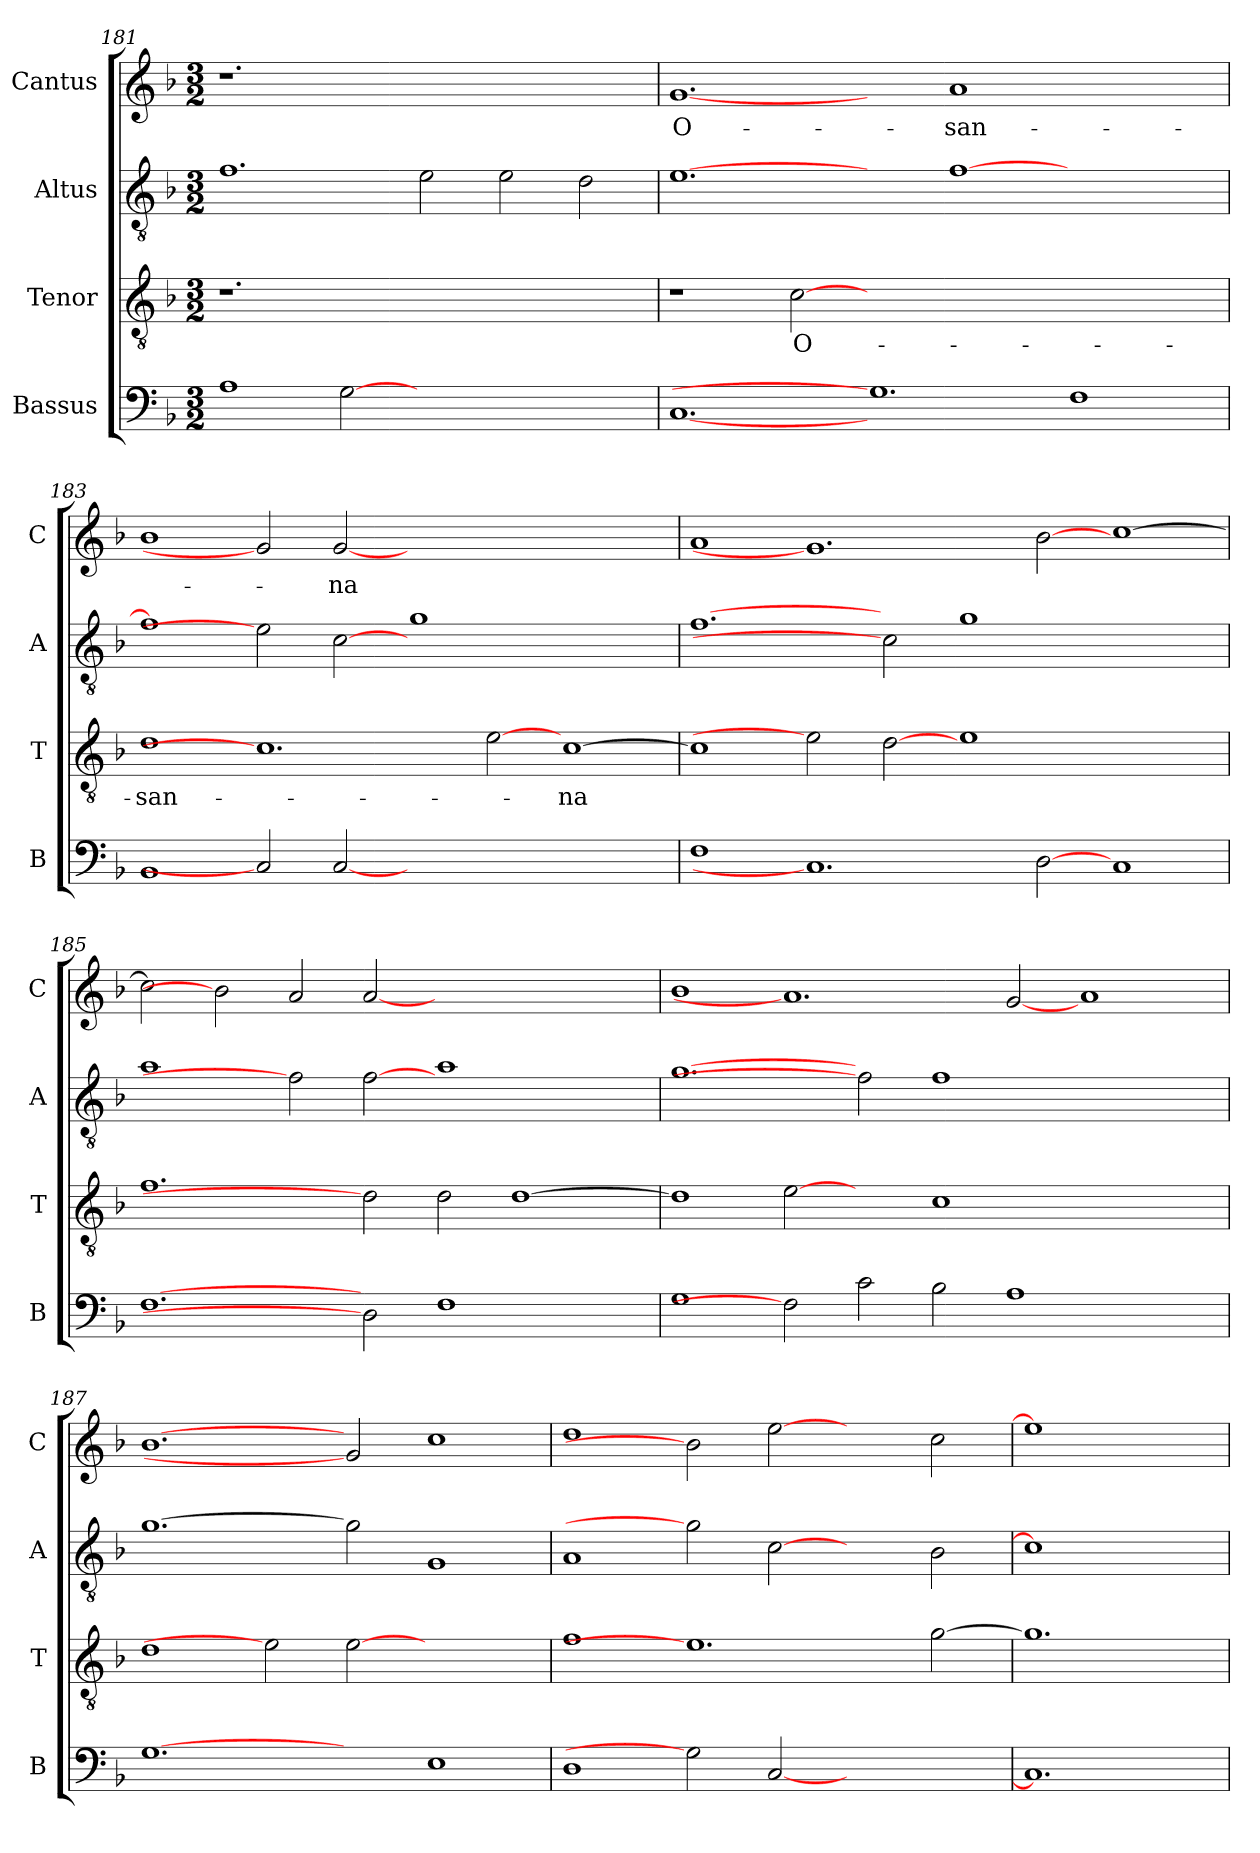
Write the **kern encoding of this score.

**kern	**kern	**text	**kern	**text	**kern	**text
*part4	*part3	*part3	*part2	*part2	*part1	*part1
*staff4	*staff3	*staff3	*staff2	*staff2	*staff1	*staff1
*I"Bassus	*I"Tenor	*	*I"Altus	*	*I"Cantus	*
*I'B	*I'T	*	*I'A	*	*I'C	*
*clefF4	*clefGv2	*	*clefGv2	*	*clefG2	*
*k[b-]	*k[b-]	*	*k[b-]	*	*k[b-]	*
*F:	*F:	*	*F:	*	*F:	*
*M3/2	*M3/2	*	*M3/2	*	*M3/2	*
=181	=181	=181	=181	=181	=181	=181
1A	1.r	.	1.f	.	1.r	.
[2G	.	.	.	.	.	.
1.ryy	1.ryy	.	2e\	.	1.ryy	.
.	.	.	2e\	.	.	.
.	.	.	2d\	.	.	.
=182	=182	=182	=182	=182	=182	=182
!	!	!	!	!	!	!LO:LY:b
[1.C	1r	.	[1.e	.	[1.g	O-
!	!	!LO:LY:b	!	!	!	!
.	[2c	O-	.	.	.	.
1.G]	0ryy	.	2ryy	.	2ryy	.
!	!	!	!	!	!	!LO:LY:b
.	.	.	[1f	.	1a	-san-
1F	.	.	1ryy	.	1ryy	.
.	2ryy	.	.	.	.	.
!!LO:PB:g=z
=183	=183	=183	=183	=183	=183	=183
!	!	!LO:LY:b	!	!	!	!
1BB-	1d	-san-	1f]	.	1b-	.
2C]	1.c]	.	2e]	.	2g]	.
!	!	!	!	!	!	!LO:LY:b
[2C	.	.	[2c	.	[2g	-na
0ryy	.	.	1g	.	0ryy	.
.	[2e	.	.	.	.	.
!	!	!LO:LY:b	!	!	!	!
.	[1c	-na	1ryy	.	.	.
=184	=184	=184	=184	=184	=184	=184
1F	1c]	.	[1.f	.	1a	.
1.C]	2e]	.	.	.	1.g]	.
.	[2d	.	2c]	.	.	.
.	1e	.	1g	.	.	.
[2D	.	.	.	.	[2b-	.
1C	1ryy	.	1ryy	.	[1cc	.
=185	=185	=185	=185	=185	=185	=185
[1.F	1.f	.	1a	.	2cc\]	.
.	.	.	.	.	2b-]	.
.	.	.	2f]	.	2a/	.
2D]	2d]	.	[2f	.	[2a	.
1F	2d\	.	1a	.	1.ryy	.
.	[1d	.	.	.	.	.
2ryy	.	.	2ryy	.	.	.
=186	=186	=186	=186	=186	=186	=186
1G	1d]	.	[1.g	.	1b-	.
2F]	[2e	.	.	.	1.a]	.
2c\	2ryy	.	2f]	.	.	.
2B-\	1c	.	1f	.	.	.
1A	.	.	.	.	[2g	.
.	1ryy	.	1ryy	.	1a	.
2ryy	.	.	.	.	.	.
=187	=187	=187	=187	=187	=187	=187
[1.G	1d	.	[1.g	.	[1.b-	.
.	2e]	.	.	.	.	.
2ryy	[2e	.	2g]	.	2g]	.
1E	1ryy	.	1G	.	1cc	.
=188	=188	=188	=188	=188	=188	=188
1D	1f	.	1A	.	1dd	.
2G]	1.e]	.	2g]	.	2b-]	.
[2C	.	.	[2c	.	[2ee	.
1ryy	.	.	2ryy	.	2ryy	.
.	[2g	.	2B-\	.	2cc\	.
=189	=189	=189	=189	=189	=189	=189
1.C]	1.g]	.	1c]	.	1ee]	.
.	.	.	2ryy	.	2ryy	.
=	=	=	=	=	=	=
*-	*-	*-	*-	*-	*-	*-
